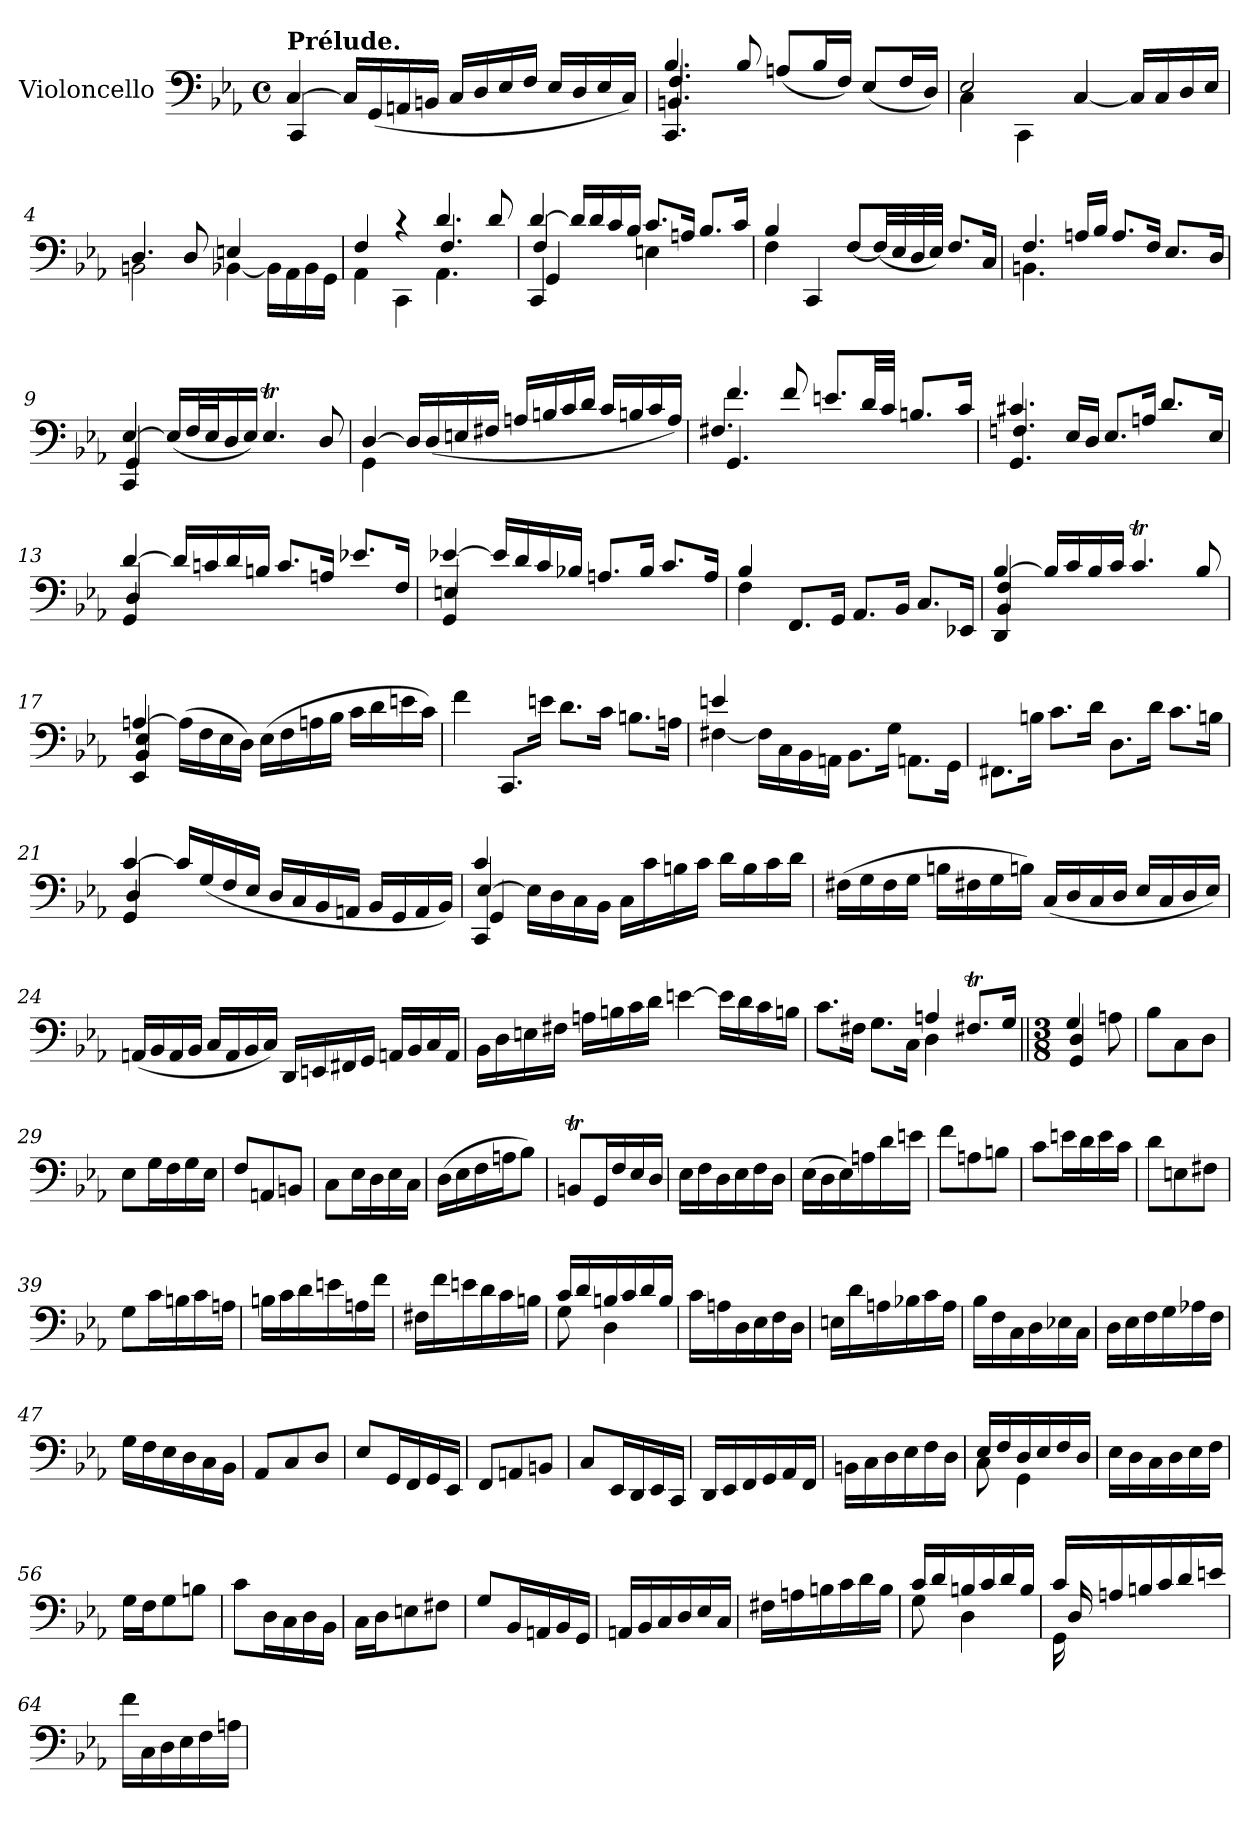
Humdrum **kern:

**kern
*part1
*staff1
*I"Violoncello
*I'Vc.
*clefF4
*k[b-e-a-]
*M4/4
*met(c)
*MM44
=1
*^
!LO:TX:a:B:t=Prélude.	!
[4C/	4CC/
16C/LL]	2.ryy
(16GG/	.
16AAn/	.
16BBn/JJ	.
16C/LL	.
16D/	.
16E-/	.
16F/JJ	.
16E-/LL	.
16D/	.
16E-/	.
16C/JJ)	.
=2	=2
*^	*^
4.B-/	4.CC/	4.F/	4.BBn/
8B-/	2ryy	2ryy	2ryy
(8An/L	.	.	.
16B-/L	.	.	.
16F/JJ)	.	.	.
(8E-/L	.	.	.
16F/L	8ryy	8ryy	8ryy
16D/JJ)	.	.	.
*	*v	*v	*v
=3	=3
2E-/	4C\
.	4CC\
[4C/	2ryy
16C/LL]	.
16C/	.
16D/	.
16E-/JJ	.
=4	=4
4.D/	2BBn\
8D/	.
4En/	[4BB-X\
4ryy	16BB-\LL]
.	16AA-\
.	16BB-\
.	16GG\JJ
!!LO:LB:g=z	!!
=5	=5
*	*^
4F/	4AA-\	2ryy
4r	4CC\	.
4.d/	4.AA-\	4.F/
8d/	8ryy	8ryy
=6	=6	=6
*	*	*^
[4d/	4CC/	4F/	4GG/
16d/LL]	4ryy	2.ryy	2.ryy
16d/	.	.	.
16c/	.	.	.
16B-/JJ	.	.	.
8.c/L	4En\	.	.
16An/Jk	.	.	.
8.B-/L	4ryy	.	.
16c/Jk	.	.	.
*	*v	*v	*v
=7	=7
4B-/	4F\
4CC/	2.ryy
[8F/L	.
(32F/LL]	.
32E-/	.
32D/	.
32E-/JJJ)	.
8.F/L	.
16C/Jk	.
=8	=8
4.F/	4.BBn\
16An/LL	2ryy
16B-/JJ	.
8.A/L	.
16F/Jk	.
8.E-/L	.
.	8ryy
16D/Jk	.
=9	=9
*	*^
[4E-/	4CC/	4GG/
(16E-/LL]	2.ryy	2.ryy
32F/L	.	.
32E-/J	.	.
16D/	.	.
16E-/JJ)	.	.
4.E-T/	.	.
8D/	.	.
*	*v	*v
!!LO:LB:g=z
=10	=10
[4D/	4GG\
16D/LL]	2.ryy
(16D/	.
16En/	.
16F#X/JJ	.
16An/LL	.
16Bn/	.
16c/	.
16d/JJ	.
16c/LL	.
16Bn/	.
16c/	.
16A/JJ)	.
=11	=11
*	*^
4.f/	4.GG/	4.F#X/
8f/	2ryy	2ryy
8.en/L	.	.
32d/LL	.	.
32c/JJJ	.	.
8.Bn/L	.	.
.	8ryy	8ryy
16c/Jk	.	.
=12	=12	=12
4.c#X/	4.GG/	4.Fn/
16E-/LL	2ryy	2ryy
16D/JJ	.	.
8.E-/L	.	.
16An/Jk	.	.
8.d/L	.	.
.	8ryy	8ryy
16E-/Jk	.	.
=13	=13	=13
[4d/	4GG/	4D/
16d/LL]	2.ryy	2.ryy
16cn/	.	.
16d/	.	.
16Bn/JJ	.	.
8.c/L	.	.
16An/Jk	.	.
8.e-X/L	.	.
16F/Jk	.	.
!!LO:LB:g=z	!!	!!
=14	=14	=14
[4e-X/	4GG/	4En/
16e-/LL]	2.ryy	2.ryy
16d/	.	.
16c/	.	.
16B-X/JJ	.	.
8.An/L	.	.
16B-/Jk	.	.
8.c/L	.	.
16A/Jk	.	.
*	*v	*v
=15	=15
4B-/	4F\
8.FF/L	2.ryy
16GG/Jk	.
8.AA-/L	.
16BB-/Jk	.
8.C/L	.
16EE-X/Jk	.
=16	=16
*^	*^
[4B-/	4DD/	4F/	4BB-/
16B-/LL]	2.ryy	2.ryy	2.ryy
16c/	.	.	.
16B-/	.	.	.
16c/JJ	.	.	.
4.cT/	.	.	.
8B-/	.	.	.
=17	=17	=17	=17
[4An/	4EE-/	4E-/	4BB-/
(>16A\LL]	2.ryy	2.ryy	2.ryy
16F\	.	.	.
16E-\	.	.	.
16D\JJ)	.	.	.
(>16E-\LL	.	.	.
16F\	.	.	.
16An\	.	.	.
16B-\JJ	.	.	.
16c\LL	.	.	.
16d\	.	.	.
16en\	.	.	.
16c\JJ)	.	.	.
*v	*v	*v	*v
=18
4f\
8.CC/L
16en\Jk
8.d\L
16c\Jk
8.Bn\L
16An\Jk
!!LO:LB:g=z
=19
*^
4en/	[4F#X\
4rFyy	16F#\LL]
.	16C\
.	16BB-\
.	16AAn\JJ
8.BB-\L	2ryy
16G\Jk	.
8.AAn\L	.
16GG\Jk	.
*v	*v
=20
8.FF#X\L
16Bn\Jk
8.c\L
16d\Jk
8.D\L
16d\Jk
8.c\L
16Bn\Jk
=21
*^
*	*^
[4c/	4GG/	4D/
16c/LL]	2.ryy	2.ryy
(16G/	.	.
16F/	.	.
16E-/JJ	.	.
16D/LL	.	.
16C/	.	.
16BB-/	.	.
16AAn/JJ	.	.
16BB-/LL	.	.
16GG/	.	.
16AA/	.	.
16BB-/JJ)	.	.
=22	=22	=22
*	*	*^
4c/	4CC/	[4E-/	4GG/
4rFyy	2.ryy	16E-\LL]	2.ryy
.	.	16D\	.
.	.	16C\	.
.	.	16BB-\JJ	.
16C\LL	.	2ryy	.
16c\	.	.	.
16Bn\	.	.	.
16c\JJ	.	.	.
16d\LL	.	.	.
16B\	.	.	.
16c\	.	.	.
16d\JJ	.	.	.
*v	*v	*v	*v
!!LO:LB:g=z
=23
(16F#X\LL
16G\
16F#\
16G\JJ
16Bn\LL
16F#X\
16G\
16Bn\JJ)
(16C/LL
16D/
16C/
16D/JJ
16E-/LL
16C/
16D/
16E-/JJ)
=24
(16AAn/LL
16BB-/
16AA/
16BB-/JJ
16C/LL
16AA/
16BB-/
16C/JJ)
16DD/LL
16EEn/
16FF#X/
16GG/JJ
16AAn/LL
16BB-/
16C/
16AA/JJ
=25
!LO:N:head=solid
16BB-\LL
16D\
16En\
16F#X\JJ
16An\LL
16Bn\
16c\
16d\JJ
[4en\
16e\LL]
16d\
16c\
16Bn\JJ
=26
*^
8.c\L	2ryy
16F#X\Jk	.
8.G\L	.
16C\Jk	.
4An/	4D\
8.F#Xt/L	4ryy
16G/Jk	.
*v	*v
!!LO:LB:g=z
=27||
*M3/8
*^
*	*^
4G/	4GG/	4D/
*MM90	*	*
8An\	8ryy	8ryy
*v	*v	*v
=28
8B-\L
8C\
8D\J
=29
8E-\L
16G\L
16F\
16G\
16E-\JJ
=30
8F/L
8AAn/
8BBn/J
=31
8C\L
16E-\L
16D\
16E-\
16C\JJ
=32
(16D\LL
16E-\
16F\
16An\J
8B-\J)
=33
8BBnt/L
16GG/L
16F/
16E-/
16D/JJ
=34
16E-\LL
16F\
16D\
16E-\
16F\
16D\JJ
=35
(16E-\LL
16D\
16E-\)
16An\
16d\
16en\JJ
!!LO:LB:g=z
=36
8f\L
8An\
8Bn\J
=37
8c\L
16en\L
16d\
16e\
16c\JJ
=38
8d\L
8En\
8F#X\J
=39
8G\L
16c\L
16Bn\
16c\
16An\JJ
=40
16Bn\LL
16c\
16d\
16en\
16An\
16f\JJ
=41
16F#X\LL
16f\
16en\
16d\
16c\
16Bn\JJ
=42
*^
16c/LL	8G\
16d/	.
16Bn/	4D\
16c/	.
16d/	.
16B/JJ	.
*v	*v
=43
16c\LL
16An\
16D\
16E-\
16F\
16D\JJ
!!LO:LB:g=z
=44
16En\LL
16d\
16An\
16B-X\
16c\
16A\JJ
=45
16B-\LL
16F\
16C\
16D\
16E-X\
16C\JJ
=46
16D\LL
16E-\
16F\
16G\
16A-X\
16F\JJ
=47
16G\LL
16F\
16E-\
16D\
16C\
16BB-\JJ
=48
8AA-/L
8C/
8D/J
=49
8E-/L
16GG/L
16FF/
16GG/
16EE-/JJ
=50
8FF/L
8AAn/
8BBn/J
=51
8C/L
16EE-/L
16DD/
16EE-/
16CC/JJ
=52
16DD/LL
16EE-/
16FF/
16GG/
16AA-/
16FF/JJ
!!LO:LB:g=z
=53
16BBn\LL
16C\
16D\
16E-\
16F\
16D\JJ
=54
*^
16E-/LL	8C\
16F/	.
16D/	4GG\
16E-/	.
16F/	.
16D/JJ	.
*v	*v
=55
16E-\LL
16D\
16C\
16D\
16E-\
16F\JJ
=56
16G\LL
16F\J
8G\
8Bn\J
=57
8c\L
16D\L
16C\
16D\
16BB-\JJ
=58
16C\LL
16D\J
8En\
8F#X\J
=59
8G/L
16BB-/L
16AAn/
16BB-/
16GG/JJ
=60
16AAn/LL
16BB-/
16C/
16D/
16E-/
16C/JJ
!!LO:LB:g=z
=61
16F#X\LL
16An\
16Bn\
16c\
16d\
16B\JJ
=62
*^
16c/LL	8G\
16d/	.
16Bn/	4D\
16c/	.
16d/	.
16B/JJ	.
=63	=63
*	*^
16c/LL	16GG\	16D/
16An/	4ryy	4ryy
16Bn/	.	.
16c/	.	.
16d/	.	.
16en/JJ	16ryy	16ryy
*v	*v	*v
=64
16f\LL
16C\
16D\
16E-\
16F\
16An\JJ
=
*-
